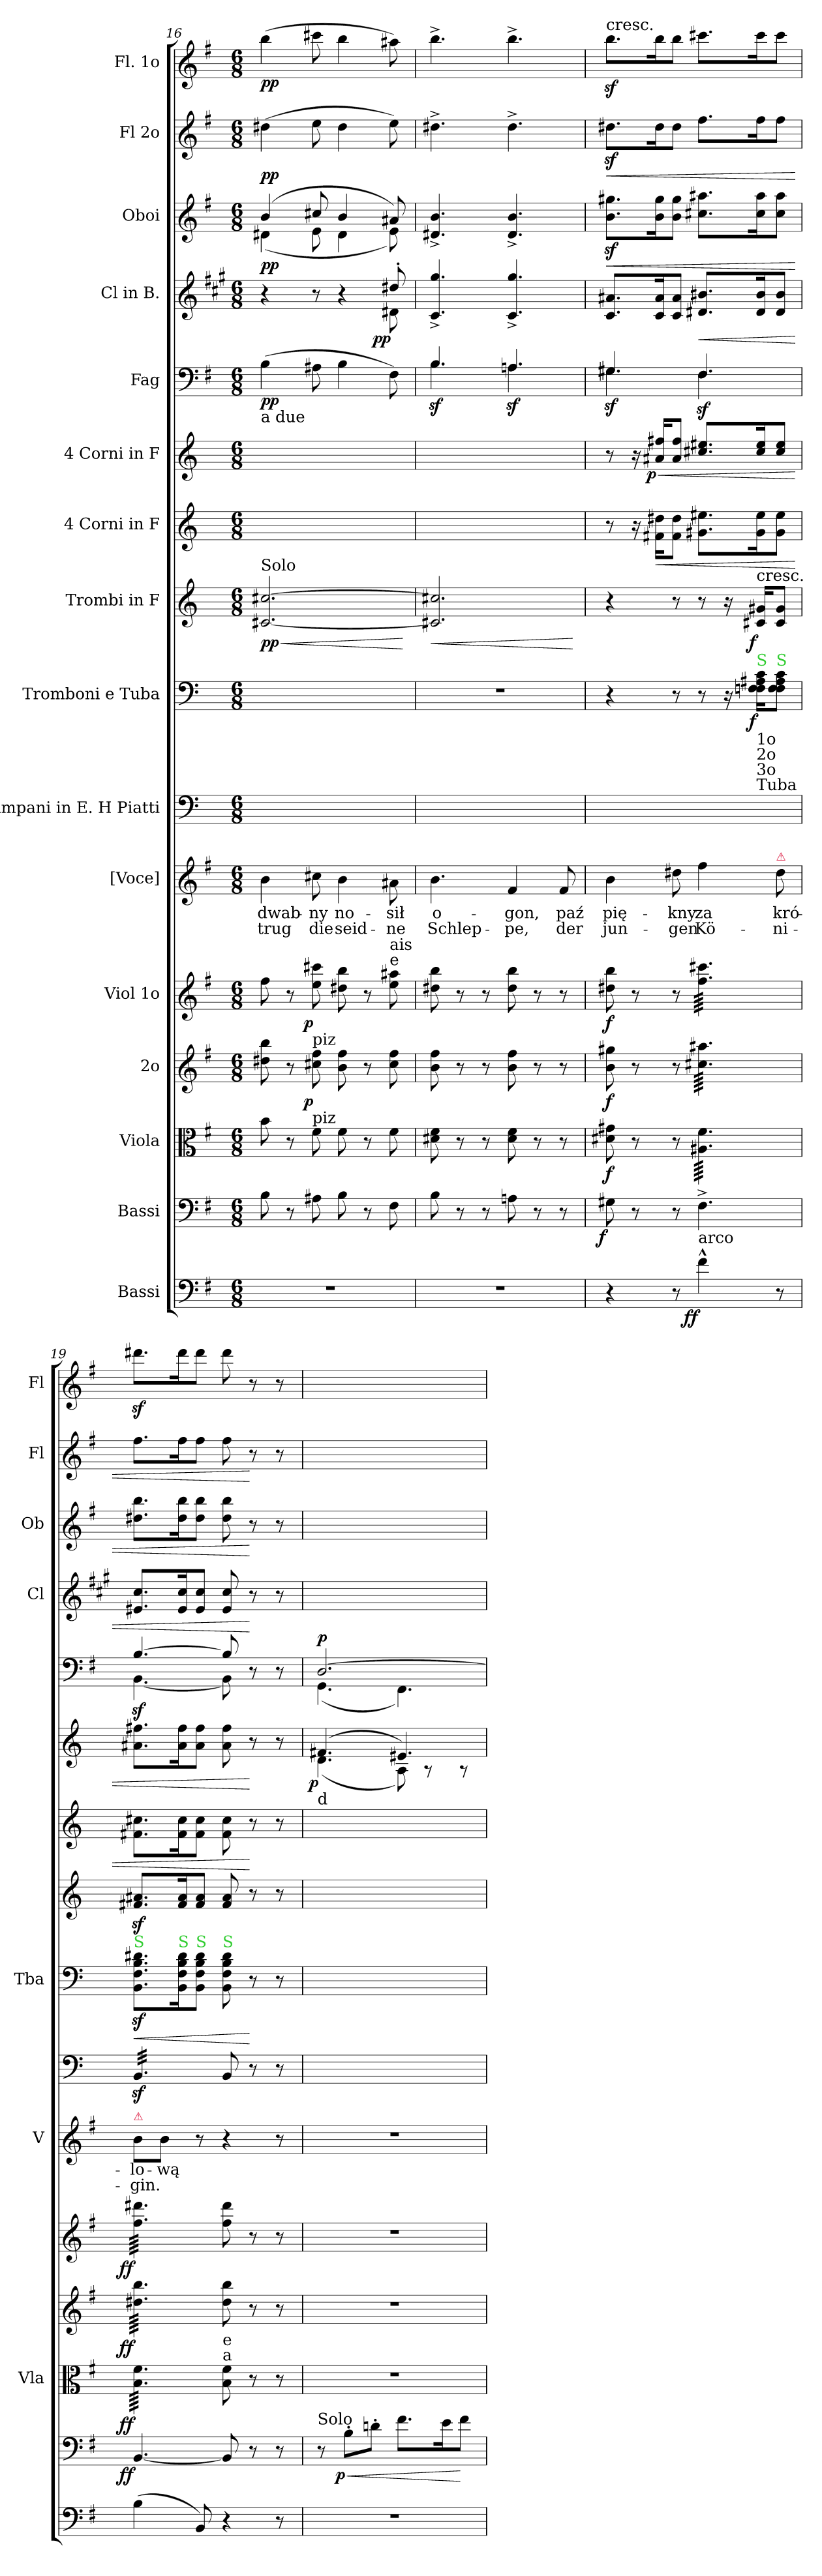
**kern	**dynam	**kern	**dynam	**kern	**dynam	**kern	**dynam	**kern	**dynam	**kern	**text	**text	**kern	**kern	**dynam	**kern	**dynam	**kern	**dynam	**kern	**dynam	**kern	**dynam	**kern	**dynam	**kern	**dynam	**kern	**dynam	**kern	**dynam
*part16	*part16	*part15	*part15	*part14	*part14	*part13	*part13	*part12	*part12	*part11	*part11	*part11	*part10	*part9	*part9	*part8	*part8	*part7	*part7	*part6	*part6	*part5	*part5	*part4	*part4	*part3	*part3	*part2	*part2	*part1	*part1
*staff16	*staff16	*staff15	*staff15	*staff14	*staff14	*staff13	*staff13	*staff12	*staff12	*staff11	*staff11	*staff11	*staff10	*staff9	*staff9	*staff8	*staff8	*staff7	*staff7	*staff6	*staff6	*staff5	*staff5	*staff4	*staff4	*staff3	*staff3	*staff2	*staff2	*staff1	*staff1
*I"Bassi	*	*I"Bassi	*	*I"Viola	*	*I"2o	*	*I"Viol 1o	*	*I"[Voce]	*	*	*I"Timpani in E. H Piatti	*I"Tromboni e Tuba	*	*I"Trombi in F	*	*I"4 Corni in F	*	*I"4 Corni in F	*	*I"Fag	*	*I"Cl in B.	*	*I"Oboi	*	*I"Fl 2o	*	*I"Fl. 1o	*
*	*	*	*	*I'Vla	*	*	*	*	*	*I'V	*	*	*	*I'Tba	*	*	*	*	*	*	*	*	*	*I'Cl	*	*I'Ob	*	*I'Fl	*	*I'Fl	*
*clefF4	*	*clefF4	*	*clefC3	*	*clefG2	*	*clefG2	*	*clefG2	*	*	*clefF4	*clefF4	*	*clefG2	*	*clefG2	*	*clefG2	*	*clefF4	*	*clefG2	*	*clefG2	*	*clefG2	*	*clefG2	*
*	*	*	*	*	*	*	*	*	*	*	*	*	*	*	*	*ITrd-3c-5	*	*ITrd4c7	*	*ITrd4c7	*	*	*	*ITrd1c2	*	*	*	*	*	*	*
*k[f#]	*	*k[f#]	*	*k[f#]	*	*k[f#]	*	*k[f#]	*	*k[f#]	*	*	*k[]	*k[]	*	*k[b-]	*	*k[b-]	*	*k[b-]	*	*k[f#]	*	*k[f#]	*	*k[f#]	*	*k[f#]	*	*k[f#]	*
*M6/8	*	*M6/8	*	*M6/8	*	*M6/8	*	*M6/8	*	*M6/8	*	*	*M6/8	*M6/8	*	*M6/8	*	*M6/8	*	*M6/8	*	*M6/8	*	*M6/8	*	*M6/8	*	*M6/8	*	*M6/8	*
=16	=16	=16	=16	=16	=16	=16	=16	=16	=16	=16	=16	=16	=16	=16	=16	=16	=16	=16	=16	=16	=16	=16	=16	=16	=16	=16	=16	=16	=16	=16	=16
!	!	!	!	!	!	!	!	!	!	!	!	!	!	!	!	!	!	!	!	!	!	!LO:TX:b:t=a due	!	!	!	!	!	!	!	!	!
!	!	!	!	!	!	!	!	!	!	!	!	!	!	!	!	!LO:TX:a:t=Solo	!	!	!	!	!	!	!	!	!	!	!	!	!	!	!
!	!	!	!	!	!	!	!	!	!	!	!	!	!	!	!	!	!LO:HP:b	!	!	!	!	!	!	!	!	!	!	!	!	!	!
*	*	*	*	*	*	*	*	*	*	*	*	*	*	*	*	*	*	*	*	*	*	*	*	*^	*	*^	*	*	*	*	*
2.r	.	8B\	.	8b\	.	8dd#X\ 8bb\	.	8ff#\	.	4b\	-dwab-	trug	2.ryy	2.ryy	.	[2.f#X/ [2.ff#X/	< pp	2.ryy	.	2.ryy	.	(4B\	pp	4r	4ryy	.	(4b/	(4d#X\	pp	(4dd#X\	pp	(4bb\	pp
.	.	8r	.	8r	.	8r	.	8r	.	.	.	.	.	.	.	.	.	.	.	.	.	.	.	.	.	.	.	.	.	.	.	.	.
!	!	!	!	!	!	!	!	!LO:TX:b:t=piz	!	!	!	!	!	!	!	!	!	!	!	!	!	!	!	!	!	!	!	!	!	!	!	!	!
!	!	!	!	!	!	!LO:TX:b:t=piz	!	!	!	!	!	!	!	!	!	!	!	!	!	!	!	!	!	!	!	!	!	!	!	!	!	!	!
!	!	!	!	!	!	!	!LO:DY:rj	!	!LO:DY:rj	!	!	!	!	!	!	!	!	!	!	!	!	!	!	!	!	!	!	!	!	!	!	!	!
.	.	8A#X\	.	8f#\	.	8cc#X\ 8ff#\	p	8ee\ 8ccc#X\	p	8cc#X\	-ny	die	.	.	.	.	.	.	.	.	.	8A#X\	.	8r	8ryy	.	8cc#X/	8e\	.	8ee\	.	8ccc#X\	.
.	.	8B\	.	8f#\	.	8b\ 8ff#\	.	8dd#X\ 8bb\	.	4b\	no-	seid-	.	.	.	.	.	.	.	.	.	4B\	.	4r	4ryy	.	4b/	4d#\	.	4dd#\	.	4bb\	.
.	.	8r	.	8r	.	8r	.	8r	.	.	.	.	.	.	.	.	.	.	.	.	.	.	.	.	.	.	.	.	.	.	.	.	.
!	!	!	!	!	!	!	!	!LO:TX:a:t=ais\ne	!	!	!	!	!	!	!	!	!	!	!	!	!	!	!	!	!	!	!	!	!	!	!	!	!
!	!	!	!	!	!	!	!	!	!	!	!	!	!	!	!	!	!	!	!	!	!	!	!	!	!	!LO:DY:rj	!	!	!	!	!	!	!
.	.	8F#\	.	8f#\	.	8cc#\ 8ff#\	.	8ee\ 8aa#X\	.	8a#X\	-sił	-ne	.	.	.	.	.	.	.	.	.	8F#\)	.	8cc#X'</	8c#X\	pp	8a#X/)	8e\)	.	8ee\)	.	8aa#X\)	.
*	*	*	*	*	*	*	*	*	*	*	*	*	*	*	*	*	*	*	*	*	*	*	*	*v	*v	*	*	*	*	*	*	*	*
*	*	*	*	*	*	*	*	*	*	*	*	*	*	*	*	*	*	*	*	*	*	*	*	*	*	*v	*v	*	*	*	*	*
.	.	.	.	.	.	.	.	.	.	.	.	.	.	.	.	.	[	.	.	.	.	.	.	.	.	.	.	.	.	.	.
=17	=17	=17	=17	=17	=17	=17	=17	=17	=17	=17	=17	=17	=17	=17	=17	=17	=17	=17	=17	=17	=17	=17	=17	=17	=17	=17	=17	=17	=17	=17	=17
!	!	!	!	!	!	!	!	!	!	!	!	!	!	!	!	!	!LO:HP:b	!	!	!	!	!	!	!	!	!	!	!	!	!	!
*	*	*	*	*	*	*	*	*	*	*	*	*	*	*	*	*	*	*	*	*	*	*^	*	*	*	*	*	*	*	*	*
2.r	.	8B\	.	8d#X\ 8f#\	.	8b\ 8ff#\	.	8dd#X\ 8bb\	.	4.b\	o-	Schlep-	2.ryy	2.r	.	2.f#X]/ 2.ff#X]/	<	2.ryy	.	2.ryy	.	4.B/	4.Bz\	.	4.B^>/ 4.ff#^>/	.	4.d#X^>/ 4.b^>/	.	4.dd#X^\	.	4.bb^\	.
.	.	8r	.	8r	.	8r	.	8r	.	.	.	.	.	.	.	.	.	.	.	.	.	.	.	.	.	.	.	.	.	.	.	.
.	.	8r	.	8r	.	8r	.	8r	.	.	.	.	.	.	.	.	.	.	.	.	.	.	.	.	.	.	.	.	.	.	.	.
.	.	8An\	.	8d#\ 8f#\	.	8b\ 8ff#\	.	8dd#\ 8bb\	.	4f#/	-gon,	-pe,	.	.	.	.	.	.	.	.	.	4.A/	4.Anz\	.	4.B^>/ 4.ff#^>/	.	4.d#^>/ 4.b^>/	.	4.dd#^\	.	4.bb^\	.
.	.	8r	.	8r	.	8r	.	8r	.	.	.	.	.	.	.	.	.	.	.	.	.	.	.	.	.	.	.	.	.	.	.	.
.	.	8r	.	8r	.	8r	.	8r	.	8f#/	paź	der	.	.	.	.	.	.	.	.	.	.	.	.	.	.	.	.	.	.	.	.
*	*	*	*	*	*	*	*	*	*	*	*	*	*	*	*	*	*	*	*	*	*	*v	*v	*	*	*	*	*	*	*	*	*
.	.	.	.	.	.	.	.	.	.	.	.	.	.	.	.	.	[	.	.	.	.	.	.	.	.	.	.	.	.	.	.
=18	=18	=18	=18	=18	=18	=18	=18	=18	=18	=18	=18	=18	=18	=18	=18	=18	=18	=18	=18	=18	=18	=18	=18	=18	=18	=18	=18	=18	=18	=18	=18
*	*	*	*	*	*	*	*	*	*	*	*	*	*	*	*	*	*	*	*	*	*	*^	*	*	*	*	*	*	*	*	*
!	!	!	!	!	!	!	!	!	!	!	!	!	!	!	!	!	!	!	!	!	!	!	!	!	!	!	!	!	!	!	!LO:TX:t=cresc.	!
!	!	!	!LO:DY:rj	!	!	!	!	!	!	!	!	!	!	!	!	!	!	!	!	!	!	!	!	!	!	!	!	!LO:HP:b	!	!LO:HP:b	!	!
4r	.	8G#X\	f	8d#X\ 8g#X\	f	8b\ 8gg#X\	f	8dd#X\ 8bb\	f	4b\	pię-	jun-	2.ryy	4r	.	4r	.	8r	.	8r	.	4.G#X/	4.G#Xz\	.	8.B/ 8.g#X/L	.	8.bz\ 8.gg#Xz\L	<	8.dd#Xz\L	<	8.bbz>\L	.
.	.	8r	.	8r	.	8r	.	8r	.	.	.	.	.	.	.	.	.	16r	.	16r	.	.	.	.	.	.	.	.	.	.	.	.
!	!	!	!	!	!	!	!	!	!	!	!	!	!	!	!	!	!	!	!LO:HP:b	!	!LO:HP:b	!	!	!	!	!	!	!	!	!	!	!
!	!	!	!	!	!	!	!	!	!	!	!	!	!	!	!	!	!	!	!	!	!LO:DY:n=1:rj	!	!	!	!	!	!	!	!	!	!	!
.	.	.	.	.	.	.	.	.	.	.	.	.	.	.	.	.	.	16Bn\ 16g#X\KL	<	16d#X/ 16bn/KL	< p	.	.	.	16B/ 16g#/K	.	16b\ 16gg#\K	.	16dd#\K	.	16bb\K	.
8r	.	8r	.	8r	.	8r	.	8r	.	8dd#X\	-kny	-gen	.	8r	.	8r	.	8B\ 8g#\J	.	8d#/ 8b/J	.	.	.	.	8B/ 8g#/J	.	8b\ 8gg#\J	.	8dd#\J	.	8bb\J	.
!	!	!LO:TX:b:t=arco	!	!	!	!	!	!	!	!	!	!	!	!	!	!	!	!	!	!	!	!	!	!	!	!	!	!	!	!	!	!
!	!LO:DY:rj	!	!	!	!	!	!	!	!	!	!	!	!	!	!	!	!	!	!	!	!	!	!	!	!	!LO:HP:b	!	!	!	!	!	!
*	*	*	*	*tremolo	*	*	*	*	*	*	*	*	*	*	*	*	*	*	*	*	*	*	*	*	*	*	*	*	*	*	*	*
*	*	*	*	*	*	*tremolo	*	*	*	*	*	*	*	*	*	*	*	*	*	*	*	*	*	*	*	*	*	*	*	*	*	*
*	*	*	*	*	*	*	*	*tremolo	*	*	*	*	*	*	*	*	*	*	*	*	*	*	*	*	*	*	*	*	*	*	*	*
4f#^^<\	ff	4.F#^\	.	64A#X\ 64f#\LLLL	.	64cc#X\ 64aa#X\LLLL	.	64ff#\ 64ccc#X\LLLL	.	4ff#\	za	Kö-	.	8r	.	8r	.	8.c#X\ 8.a#X\L	.	8.f#X/ 8.a#X/L	.	4.F#/	4.F#z\	.	8.c#X/ 8.a#X/L	<	8.cc#X\ 8.aa#X\L	.	8.ff#\L	.	8.ccc#X\L	.
.	.	.	.	64A#X\ 64f#\	.	64cc#X\ 64aa#X\	.	64ff#\ 64ccc#X\	.	.	.	.	.	.	.	.	.	.	.	.	.	.	.	.	.	.	.	.	.	.	.	.
.	.	.	.	64A#X\ 64f#\	.	64cc#X\ 64aa#X\	.	64ff#\ 64ccc#X\	.	.	.	.	.	.	.	.	.	.	.	.	.	.	.	.	.	.	.	.	.	.	.	.
.	.	.	.	64A#X\ 64f#\	.	64cc#X\ 64aa#X\	.	64ff#\ 64ccc#X\	.	.	.	.	.	.	.	.	.	.	.	.	.	.	.	.	.	.	.	.	.	.	.	.
.	.	.	.	64A#X\ 64f#\	.	64cc#X\ 64aa#X\	.	64ff#\ 64ccc#X\	.	.	.	.	.	.	.	.	.	.	.	.	.	.	.	.	.	.	.	.	.	.	.	.
.	.	.	.	64A#X\ 64f#\	.	64cc#X\ 64aa#X\	.	64ff#\ 64ccc#X\	.	.	.	.	.	.	.	.	.	.	.	.	.	.	.	.	.	.	.	.	.	.	.	.
.	.	.	.	64A#X\ 64f#\	.	64cc#X\ 64aa#X\	.	64ff#\ 64ccc#X\	.	.	.	.	.	.	.	.	.	.	.	.	.	.	.	.	.	.	.	.	.	.	.	.
.	.	.	.	64A#X\ 64f#\	.	64cc#X\ 64aa#X\	.	64ff#\ 64ccc#X\	.	.	.	.	.	.	.	.	.	.	.	.	.	.	.	.	.	.	.	.	.	.	.	.
.	.	.	.	64A#X\ 64f#\	.	64cc#X\ 64aa#X\	.	64ff#\ 64ccc#X\	.	.	.	.	.	16r	.	16r	.	.	.	.	.	.	.	.	.	.	.	.	.	.	.	.
.	.	.	.	64A#X\ 64f#\	.	64cc#X\ 64aa#X\	.	64ff#\ 64ccc#X\	.	.	.	.	.	.	.	.	.	.	.	.	.	.	.	.	.	.	.	.	.	.	.	.
.	.	.	.	64A#X\ 64f#\	.	64cc#X\ 64aa#X\	.	64ff#\ 64ccc#X\	.	.	.	.	.	.	.	.	.	.	.	.	.	.	.	.	.	.	.	.	.	.	.	.
.	.	.	.	64A#X\ 64f#\	.	64cc#X\ 64aa#X\	.	64ff#\ 64ccc#X\	.	.	.	.	.	.	.	.	.	.	.	.	.	.	.	.	.	.	.	.	.	.	.	.
!	!	!	!	!	!	!	!	!	!	!	!	!	!	!	!	!LO:TX:t=cresc.	!	!	!	!	!	!	!	!	!	!	!	!	!	!	!	!
!	!	!	!	!	!	!	!	!	!	!	!	!	!	!LO:TX:b:t=1o\n2o\n3o\nTuba	!	!	!	!	!	!	!	!	!	!	!	!	!	!	!	!	!	!
!	!	!	!	!	!	!	!	!	!	!	!	!	!	!LO:TX:a:color=limegreen:t=S	!	!	!	!	!	!	!	!	!	!	!	!	!	!	!	!	!	!
!	!	!	!	!	!	!	!	!	!	!	!	!	!	!	!LO:DY:rj	!	!LO:DY:rj	!	!	!	!	!	!	!	!	!	!	!	!	!	!	!
.	.	.	.	64A#X\ 64f#\	.	64cc#X\ 64aa#X\	.	64ff#\ 64ccc#X\	.	.	.	.	.	16Fn\ 16F\ 16A#X\ 16c\KL	f	16f#X/ 16cc#X/KL	f	16c#\ 16a#\K	.	16f#/ 16a#/K	.	.	.	.	16c#/ 16a#/K	.	16cc#\ 16aa#\K	.	16ff#\K	.	16ccc#\K	.
.	.	.	.	64A#X\ 64f#\	.	64cc#X\ 64aa#X\	.	64ff#\ 64ccc#X\	.	.	.	.	.	.	.	.	.	.	.	.	.	.	.	.	.	.	.	.	.	.	.	.
.	.	.	.	64A#X\ 64f#\	.	64cc#X\ 64aa#X\	.	64ff#\ 64ccc#X\	.	.	.	.	.	.	.	.	.	.	.	.	.	.	.	.	.	.	.	.	.	.	.	.
.	.	.	.	64A#X\ 64f#\	.	64cc#X\ 64aa#X\	.	64ff#\ 64ccc#X\	.	.	.	.	.	.	.	.	.	.	.	.	.	.	.	.	.	.	.	.	.	.	.	.
!	!	!	!	!	!	!	!	!	!	!	!	!	!	!LO:TX:a:color=limegreen:t=S	!	!	!	!	!	!	!	!	!	!	!	!	!	!	!	!	!	!
!	!	!	!	!	!	!	!	!	!	!LO:TX:a:color=crimson:t=⚠	!	!	!	!	!	!	!	!	!	!	!	!	!	!	!	!	!	!	!	!	!	!
8r	.	.	.	64A#X\ 64f#\	.	64cc#X\ 64aa#X\	.	64ff#\ 64ccc#X\	.	8dd#\	kró-	-ni-	.	8F\ 8F\ 8A#\ 8c\J	.	8f#/ 8cc#/J	.	8c#\ 8a#\J	.	8f#/ 8a#/J	.	.	.	.	8c#/ 8a#/J	.	8cc#\ 8aa#\J	.	8ff#\J	.	8ccc#\J	.
.	.	.	.	64A#X\ 64f#\	.	64cc#X\ 64aa#X\	.	64ff#\ 64ccc#X\	.	.	.	.	.	.	.	.	.	.	.	.	.	.	.	.	.	.	.	.	.	.	.	.
.	.	.	.	64A#X\ 64f#\	.	64cc#X\ 64aa#X\	.	64ff#\ 64ccc#X\	.	.	.	.	.	.	.	.	.	.	.	.	.	.	.	.	.	.	.	.	.	.	.	.
.	.	.	.	64A#X\ 64f#\	.	64cc#X\ 64aa#X\	.	64ff#\ 64ccc#X\	.	.	.	.	.	.	.	.	.	.	.	.	.	.	.	.	.	.	.	.	.	.	.	.
.	.	.	.	64A#X\ 64f#\	.	64cc#X\ 64aa#X\	.	64ff#\ 64ccc#X\	.	.	.	.	.	.	.	.	.	.	.	.	.	.	.	.	.	.	.	.	.	.	.	.
.	.	.	.	64A#X\ 64f#\	.	64cc#X\ 64aa#X\	.	64ff#\ 64ccc#X\	.	.	.	.	.	.	.	.	.	.	.	.	.	.	.	.	.	.	.	.	.	.	.	.
.	.	.	.	64A#X\ 64f#\	.	64cc#X\ 64aa#X\	.	64ff#\ 64ccc#X\	.	.	.	.	.	.	.	.	.	.	.	.	.	.	.	.	.	.	.	.	.	.	.	.
.	.	.	.	64A#X\ 64f#\JJJJ	.	64cc#X\ 64aa#X\JJJJ	.	64ff#\ 64ccc#X\JJJJ	.	.	.	.	.	.	.	.	.	.	.	.	.	.	.	.	.	.	.	.	.	.	.	.
=19	=19	=19	=19	=19	=19	=19	=19	=19	=19	=19	=19	=19	=19	=19	=19	=19	=19	=19	=19	=19	=19	=19	=19	=19	=19	=19	=19	=19	=19	=19	=19	=19
!	!	!	!	!	!	!	!	!	!	!	!	!	!	!LO:TX:a:color=limegreen:t=S	!	!	!	!	!	!	!	!	!	!	!	!	!	!	!	!	!	!
!	!	!	!	!	!	!	!	!	!	!LO:TX:a:color=crimson:t=⚠	!	!	!	!	!	!	!	!	!	!	!	!	!	!	!	!	!	!	!	!	!	!
!	!	!	!LO:DY:rj	!	!LO:DY:rj	!	!LO:DY:rj	!	!LO:DY:rj	!	!	!	!	!	!LO:HP:b	!	!	!	!	!	!	!	!	!	!	!	!	!	!	!	!	!
*	*	*	*	*	*	*	*	*	*	*	*	*	*tremolo	*	*	*	*	*	*	*	*	*	*	*	*	*	*	*	*	*	*	*
(4B\	.	[4.BB/	ff	64B\ 64f#\LLLL	ff	64dd#X\ 64bb\LLLL	ff	64ff#\ 64ddd#X\LLLL	ff	8b\L	-lo-	-gin.	32BBz/LLL	8.BBz\ 8.Fz\ 8.Bz\ 8.d#Xz\L	<	8.bnz/ 8.dd#Xz/L	.	8.Bn\ 8.f#X\L	.	8.d#X\ 8.bn\L	.	[4.B/	[4.BBz\	.	8.d#X/ 8.b/L	.	8.dd#X\ 8.bb\L	.	8.ff#\L	.	8.ddd#Xz>\L	.
.	.	.	.	64B\ 64f#\	.	64dd#X\ 64bb\	.	64ff#\ 64ddd#X\	.	.	.	.	.	.	.	.	.	.	.	.	.	.	.	.	.	.	.	.	.	.	.	.
.	.	.	.	64B\ 64f#\	.	64dd#X\ 64bb\	.	64ff#\ 64ddd#X\	.	.	.	.	32BBz/	.	.	.	.	.	.	.	.	.	.	.	.	.	.	.	.	.	.	.
.	.	.	.	64B\ 64f#\	.	64dd#X\ 64bb\	.	64ff#\ 64ddd#X\	.	.	.	.	.	.	.	.	.	.	.	.	.	.	.	.	.	.	.	.	.	.	.	.
.	.	.	.	64B\ 64f#\	.	64dd#X\ 64bb\	.	64ff#\ 64ddd#X\	.	.	.	.	32BBz/	.	.	.	.	.	.	.	.	.	.	.	.	.	.	.	.	.	.	.
.	.	.	.	64B\ 64f#\	.	64dd#X\ 64bb\	.	64ff#\ 64ddd#X\	.	.	.	.	.	.	.	.	.	.	.	.	.	.	.	.	.	.	.	.	.	.	.	.
.	.	.	.	64B\ 64f#\	.	64dd#X\ 64bb\	.	64ff#\ 64ddd#X\	.	.	.	.	32BBz/	.	.	.	.	.	.	.	.	.	.	.	.	.	.	.	.	.	.	.
.	.	.	.	64B\ 64f#\	.	64dd#X\ 64bb\	.	64ff#\ 64ddd#X\	.	.	.	.	.	.	.	.	.	.	.	.	.	.	.	.	.	.	.	.	.	.	.	.
.	.	.	.	64B\ 64f#\	.	64dd#X\ 64bb\	.	64ff#\ 64ddd#X\	.	8b\J	-wą	.	32BBz/	.	.	.	.	.	.	.	.	.	.	.	.	.	.	.	.	.	.	.
.	.	.	.	64B\ 64f#\	.	64dd#X\ 64bb\	.	64ff#\ 64ddd#X\	.	.	.	.	.	.	.	.	.	.	.	.	.	.	.	.	.	.	.	.	.	.	.	.
.	.	.	.	64B\ 64f#\	.	64dd#X\ 64bb\	.	64ff#\ 64ddd#X\	.	.	.	.	32BBz/	.	.	.	.	.	.	.	.	.	.	.	.	.	.	.	.	.	.	.
.	.	.	.	64B\ 64f#\	.	64dd#X\ 64bb\	.	64ff#\ 64ddd#X\	.	.	.	.	.	.	.	.	.	.	.	.	.	.	.	.	.	.	.	.	.	.	.	.
!	!	!	!	!	!	!	!	!	!	!	!	!	!	!LO:TX:a:color=limegreen:t=S	!	!	!	!	!	!	!	!	!	!	!	!	!	!	!	!	!	!
.	.	.	.	64B\ 64f#\	.	64dd#X\ 64bb\	.	64ff#\ 64ddd#X\	.	.	.	.	32BBz/	16BB\ 16F\ 16B\ 16d#\K	.	16b/ 16dd#/K	.	16B\ 16f#\K	.	16d#\ 16b\K	.	.	.	.	16d#/ 16b/K	.	16dd#\ 16bb\K	.	16ff#\K	.	16ddd#\K	.
.	.	.	.	64B\ 64f#\	.	64dd#X\ 64bb\	.	64ff#\ 64ddd#X\	.	.	.	.	.	.	.	.	.	.	.	.	.	.	.	.	.	.	.	.	.	.	.	.
.	.	.	.	64B\ 64f#\	.	64dd#X\ 64bb\	.	64ff#\ 64ddd#X\	.	.	.	.	32BBz/	.	.	.	.	.	.	.	.	.	.	.	.	.	.	.	.	.	.	.
.	.	.	.	64B\ 64f#\	.	64dd#X\ 64bb\	.	64ff#\ 64ddd#X\	.	.	.	.	.	.	.	.	.	.	.	.	.	.	.	.	.	.	.	.	.	.	.	.
!	!	!	!	!	!	!	!	!	!	!	!	!	!	!LO:TX:a:color=limegreen:t=S	!	!	!	!	!	!	!	!	!	!	!	!	!	!	!	!	!	!
8BB/)	.	.	.	64B\ 64f#\	.	64dd#X\ 64bb\	.	64ff#\ 64ddd#X\	.	8r	.	.	32BBz/	8BB\ 8F\ 8B\ 8d#\J	.	8b/ 8dd#/J	.	8B\ 8f#\J	.	8d#\ 8b\J	.	.	.	.	8d#/ 8b/J	.	8dd#\ 8bb\J	.	8ff#\J	.	8ddd#\J	.
.	.	.	.	64B\ 64f#\	.	64dd#X\ 64bb\	.	64ff#\ 64ddd#X\	.	.	.	.	.	.	.	.	.	.	.	.	.	.	.	.	.	.	.	.	.	.	.	.
.	.	.	.	64B\ 64f#\	.	64dd#X\ 64bb\	.	64ff#\ 64ddd#X\	.	.	.	.	32BBz/	.	.	.	.	.	.	.	.	.	.	.	.	.	.	.	.	.	.	.
.	.	.	.	64B\ 64f#\	.	64dd#X\ 64bb\	.	64ff#\ 64ddd#X\	.	.	.	.	.	.	.	.	.	.	.	.	.	.	.	.	.	.	.	.	.	.	.	.
.	.	.	.	64B\ 64f#\	.	64dd#X\ 64bb\	.	64ff#\ 64ddd#X\	.	.	.	.	32BBz/	.	.	.	.	.	.	.	.	.	.	.	.	.	.	.	.	.	.	.
.	.	.	.	64B\ 64f#\	.	64dd#X\ 64bb\	.	64ff#\ 64ddd#X\	.	.	.	.	.	.	.	.	.	.	.	.	.	.	.	.	.	.	.	.	.	.	.	.
.	.	.	.	64B\ 64f#\	.	64dd#X\ 64bb\	.	64ff#\ 64ddd#X\	.	.	.	.	32BBz/JJJ	.	.	.	.	.	.	.	.	.	.	.	.	.	.	.	.	.	.	.
*	*	*	*	*	*	*	*	*	*	*	*	*	*Xtremolo	*	*	*	*	*	*	*	*	*	*	*	*	*	*	*	*	*	*	*
.	.	.	.	64B\ 64f#\JJJJ	.	64dd#X\ 64bb\JJJJ	.	64ff#\ 64ddd#X\JJJJ	.	.	.	.	.	.	.	.	.	.	.	.	.	.	.	.	.	.	.	.	.	.	.	.
*	*	*	*	*	*	*	*	*Xtremolo	*	*	*	*	*	*	*	*	*	*	*	*	*	*	*	*	*	*	*	*	*	*	*	*
*	*	*	*	*	*	*Xtremolo	*	*	*	*	*	*	*	*	*	*	*	*	*	*	*	*	*	*	*	*	*	*	*	*	*	*
*	*	*	*	*Xtremolo	*	*	*	*	*	*	*	*	*	*	*	*	*	*	*	*	*	*	*	*	*	*	*	*	*	*	*	*
!	!	!	!	!	!	!	!	!	!	!	!	!	!	!LO:TX:a:color=limegreen:t=S	!	!	!	!	!	!	!	!	!	!	!	!	!	!	!	!	!	!
!	!	!	!	!LO:TX:a:t=e\na	!	!	!	!	!	!	!	!	!	!	!	!	!	!	!	!	!	!	!	!	!	!	!	!	!	!	!	!
4r	.	8BB/]	.	8B\ 8f#\	.	8dd#\ 8bb\	.	8ff#\ 8ddd#\	.	4r	.	.	8BB/	8BB\ 8F\ 8B\ 8d#\	.	8b/ 8dd#/	.	8B\ 8f#\	.	8d#\ 8b\	.	8B/]	8BB\]	.	8d#/ 8b/	.	8dd#\ 8bb\	.	8ff#\	.	8ddd#\	.
.	.	8r	.	8r	.	8r	.	8r	.	.	.	.	8r	8r	[	8r	.	8r	[	8r	[	8r	8ryy	.	8r	[	8r	[	8r	[	8r	.
8r	.	8r	.	8r	.	8r	.	8r	.	8r	.	.	8r	8r	.	8r	.	8r	.	8r	.	8r	8ryy	.	8r	.	8r	.	8r	.	8r	.
=20	=20	=20	=20	=20	=20	=20	=20	=20	=20	=20	=20	=20	=20	=20	=20	=20	=20	=20	=20	=20	=20	=20	=20	=20	=20	=20	=20	=20	=20	=20	=20	=20
*	*	*	*	*	*	*	*	*	*	*	*	*	*	*	*	*	*	*	*	*^	*	*	*	*	*	*	*	*	*	*	*	*
!	!	!	!	!	!	!	!	!	!	!	!	!	!	!	!	!	!	!	!	!LO:TX:b:t=d	!	!	!	!	!	!	!	!	!	!	!	!	!
!	!	!LO:TX:a:t=Solo	!	!	!	!	!	!	!	!	!	!	!	!	!	!	!	!	!	!	!	!	!	!	!	!	!	!	!	!	!	!	!
!	!	!	!	!	!	!	!	!	!	!	!	!	!	!	!	!	!	!	!	!	!	!LO:DY:rj	!	!	!LO:DY:a	!	!	!	!	!	!	!	!
2.r	.	8r	.	2.r	.	2.r	.	2.r	.	2.r	.	.	2.ryy	2.ryy	.	2.ryy	.	2.ryy	.	(4.Bn/	(4.G\	p	[2.D/	(4.GG\	p	2.ryy	.	2.ryy	.	2.ryy	.	2.ryy	.
!	!	!	!LO:HP:b	!	!	!	!	!	!	!	!	!	!	!	!	!	!	!	!	!	!	!	!	!	!	!	!	!	!	!	!	!	!
!	!	!	!LO:DY:n=1:rj	!	!	!	!	!	!	!	!	!	!	!	!	!	!	!	!	!	!	!	!	!	!	!	!	!	!	!	!	!	!
.	.	8B'\L	< p	.	.	.	.	.	.	.	.	.	.	.	.	.	.	.	.	.	.	.	.	.	.	.	.	.	.	.	.	.	.
.	.	8dn'\J	.	.	.	.	.	.	.	.	.	.	.	.	.	.	.	.	.	.	.	.	.	.	.	.	.	.	.	.	.	.	.
.	.	8.f#\L	.	.	.	.	.	.	.	.	.	.	.	.	.	.	.	.	.	4.A#X/)	8D\)	.	.	4.FF#\)	.	.	.	.	.	.	.	.	.
.	.	.	.	.	.	.	.	.	.	.	.	.	.	.	.	.	.	.	.	.	8r	.	.	.	.	.	.	.	.	.	.	.	.
.	.	16e\K	.	.	.	.	.	.	.	.	.	.	.	.	.	.	.	.	.	.	.	.	.	.	.	.	.	.	.	.	.	.	.
.	.	8f#\J	[	.	.	.	.	.	.	.	.	.	.	.	.	.	.	.	.	.	8r	.	.	.	.	.	.	.	.	.	.	.	.
*	*	*	*	*	*	*	*	*	*	*	*	*	*	*	*	*	*	*	*	*v	*v	*	*	*	*	*	*	*	*	*	*	*	*
*	*	*	*	*	*	*	*	*	*	*	*	*	*	*	*	*	*	*	*	*	*	*v	*v	*	*	*	*	*	*	*	*	*
=	=	=	=	=	=	=	=	=	=	=	=	=	=	=	=	=	=	=	=	=	=	=	=	=	=	=	=	=	=	=	=
*-	*-	*-	*-	*-	*-	*-	*-	*-	*-	*-	*-	*-	*-	*-	*-	*-	*-	*-	*-	*-	*-	*-	*-	*-	*-	*-	*-	*-	*-	*-	*-
